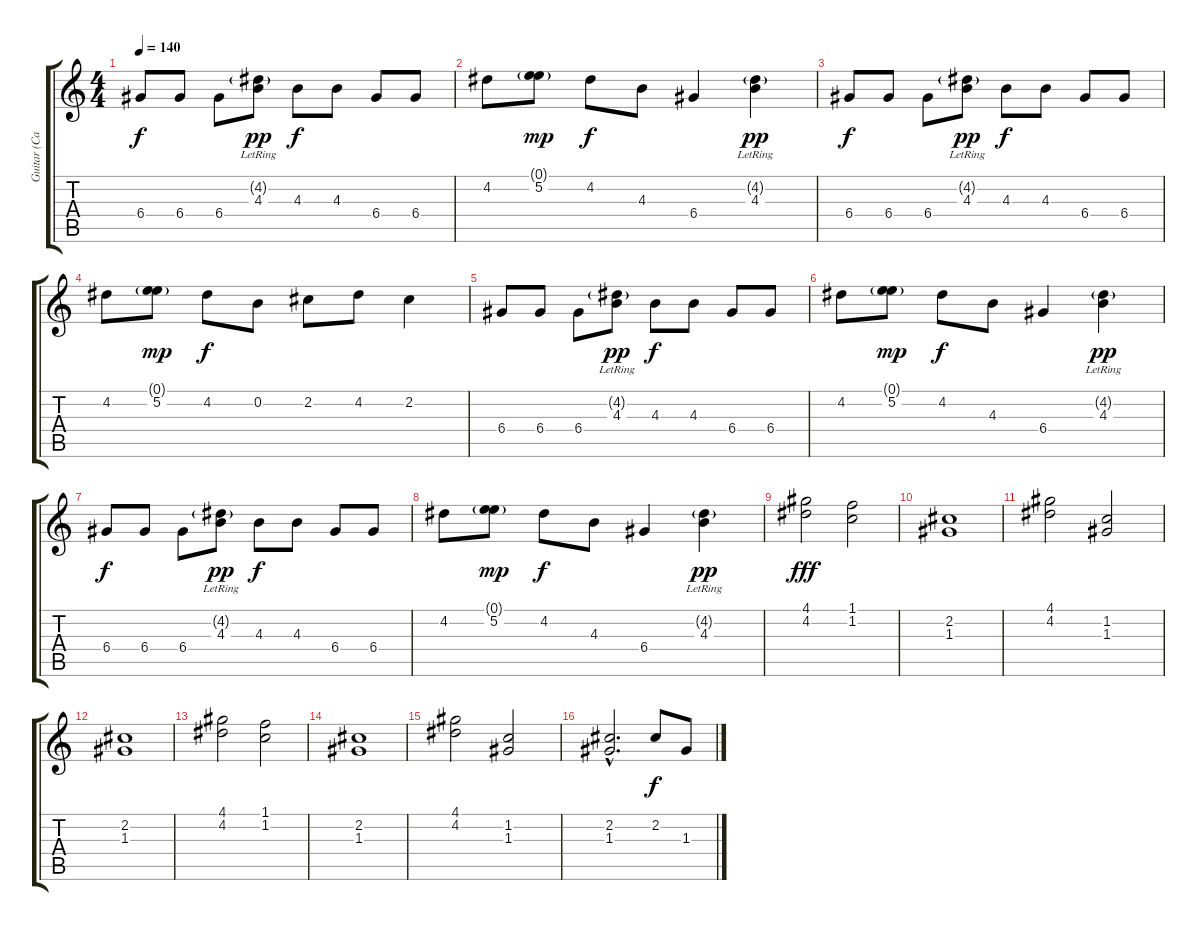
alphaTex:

\track ("Guitar (Carrie)" "Guitar (Ca") {instrument overdrivenguitar}
\staff {score tabs}
\tuning (E4 B3 G3 D3 A2 E2) {hide}
\ts (4 4)
\tempo 140
\clef g2
\ks c
6.4.8{dy f} 6.4.8 6.4.8 (4.2{g lr} 4.3).8{dy pp} 4.3.8{dy f} 4.3.8 6.4.8 6.4.8 |
4.2.8 (0.1{g} 5.2).8{dy mp} 4.2.8{dy f} 4.3.8 6.4.4 (4.2{g lr} 4.3).4{dy pp} |
6.4.8{dy f} 6.4.8 6.4.8 (4.2{g lr} 4.3).8{dy pp} 4.3.8{dy f} 4.3.8 6.4.8 6.4.8 |
4.2.8 (0.1{g} 5.2).8{dy mp} 4.2.8{dy f} 0.2.8 2.2.8 4.2.8 2.2.4 |
6.4.8 6.4.8 6.4.8 (4.2{g lr} 4.3).8{dy pp} 4.3.8{dy f} 4.3.8 6.4.8 6.4.8 |
4.2.8 (0.1{g} 5.2).8{dy mp} 4.2.8{dy f} 4.3.8 6.4.4 (4.2{g lr} 4.3).4{dy pp} |
6.4.8{dy f} 6.4.8 6.4.8 (4.2{g lr} 4.3).8{dy pp} 4.3.8{dy f} 4.3.8 6.4.8 6.4.8 |
4.2.8 (0.1{g} 5.2).8{dy mp} 4.2.8{dy f} 4.3.8 6.4.4 (4.2{g lr} 4.3).4{dy pp} |
(4.1 4.2).2{dy fff} (1.1 1.2).2 |
(2.2 1.3).1 |
(4.1 4.2).2 (1.2 1.3).2 |
(2.2 1.3).1 |
(4.1 4.2).2 (1.1 1.2).2 |
(2.2 1.3).1 |
(4.1 4.2).2 (1.2 1.3).2 |
(2.2{hac} 1.3{hac}).2{d} 2.2.8{dy f} 1.3.8
